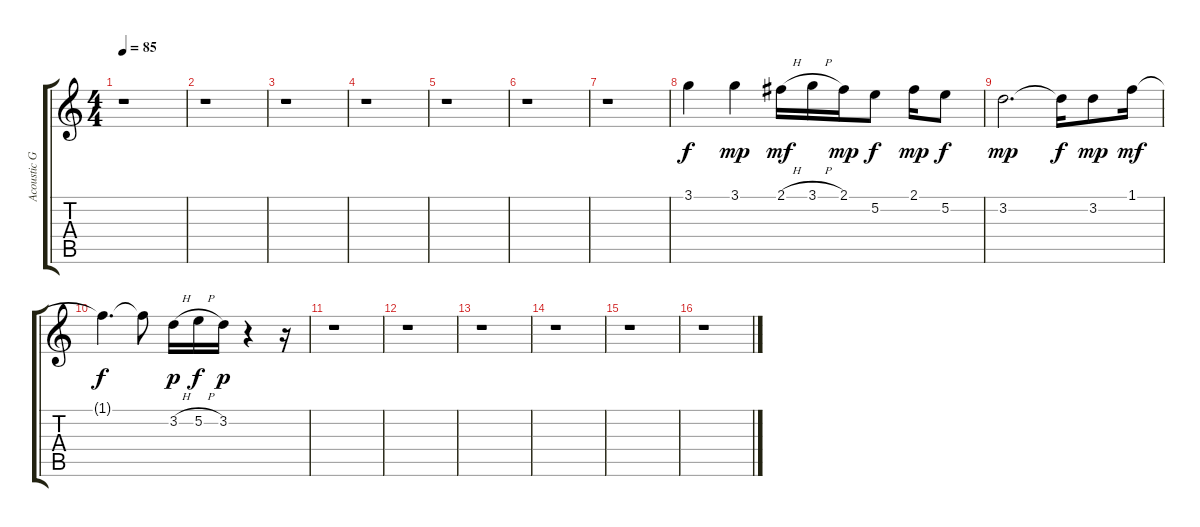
\track ("Acoustic Guitar II" "Acoustic G") {instrument acousticguitarsteel}
\staff {score tabs}
\tuning (E4 B3 G3 D3 A2 E2) {hide}
\ts (4 4)
\tempo 85
\clef g2
\ks c
r.1{dy p} |
r.1 |
r.1 |
r.1 |
r.1 |
r.1 |
r.1 |
3.1.4{dy f} 3.1.4{dy mp} 2.1{h}.16{dy mf} 3.1{h}.16 2.1.16{dy mp} 5.2.8{dy f} 2.1.16{dy mp} 5.2.8{dy f} |
3.2.2{d dy mp} 3.2{t}.16{dy f} 3.2.8{dy mp} 1.1.16{dy mf} |
1.1{t}.4{d dy f} 1.1{t}.8 3.2{h}.16{dy p} 5.2{h}.16{dy f} 3.2.16{dy p} r.4 r.16 |
r.1 |
r.1 |
r.1 |
r.1 |
r.1 |
r.1
